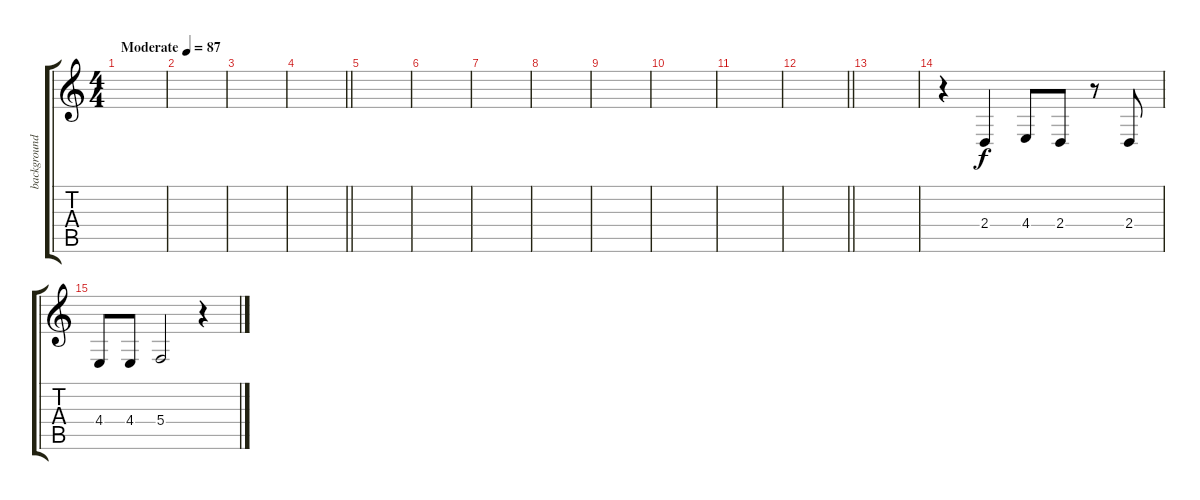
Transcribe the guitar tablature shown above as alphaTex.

\track ("background voice" "background") {instrument lead6voice}
\staff {score tabs}
\tuning (D4 A3 F3 C3 G2 D2) {hide}
\ts (4 4)
\tempo (87 "Moderate")
\clef g2
\ks c
|
|
|
\barLineRight lightlight
|
|
|
|
|
|
|
|
\barLineRight lightlight
|
|
r.4 2.4.4 4.4.8 2.4.8 r.8 2.4.8 |
4.4.8 4.4.8 5.4.2 r.4
